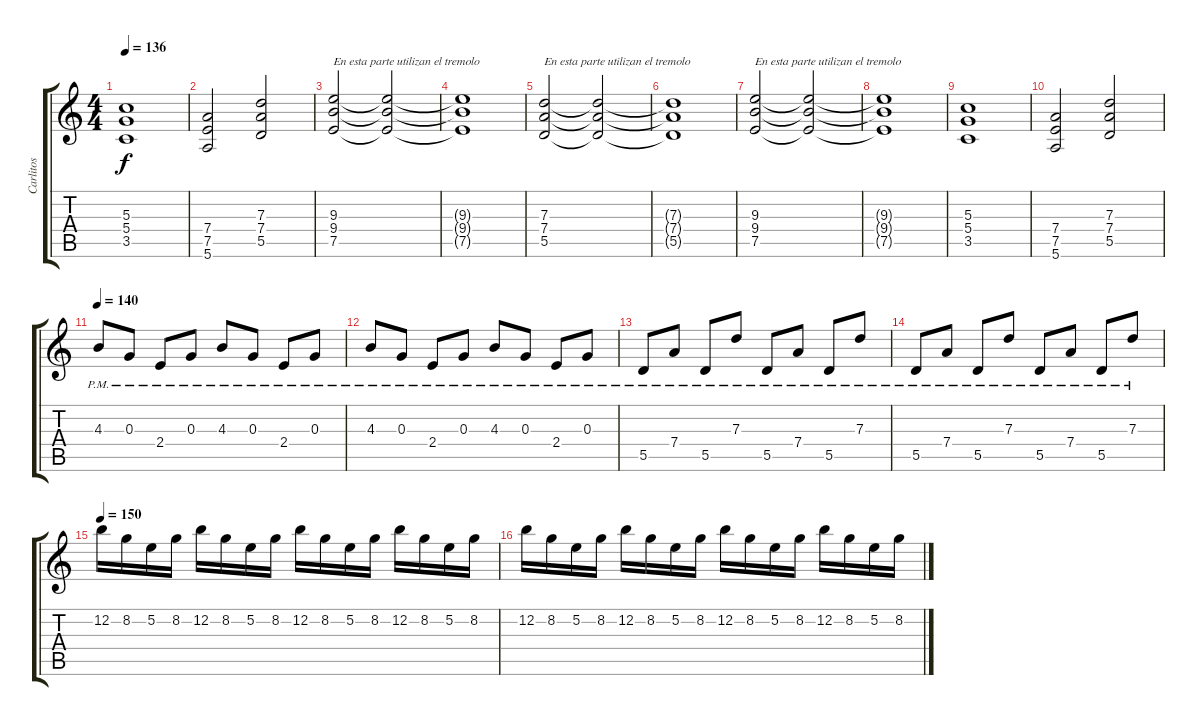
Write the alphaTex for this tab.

\track ("Carlitos" "Carlitos") {instrument overdrivenguitar}
\staff {score tabs}
\tuning (E4 B3 G3 D3 A2 E2) {hide}
\ts (4 4)
\tempo 136
\clef g2
\ks c
(5.3 5.4 3.5).1{dy f balance 8} |
(7.4 7.5 5.6).2 (7.3 7.4 5.5).2 |
(9.3 9.4 7.5).2{txt "En esta parte utilizan el tremolo"} (9.3{t} 9.4{t} 7.5{t}).2 |
(9.3{t} 9.4{t} 7.5{t}).1 |
(7.3 7.4 5.5).2{txt "En esta parte utilizan el tremolo"} (7.3{t} 7.4{t} 5.5{t}).2 |
(7.3{t} 7.4{t} 5.5{t}).1 |
(9.3 9.4 7.5).2{txt "En esta parte utilizan el tremolo"} (9.3{t} 9.4{t} 7.5{t}).2 |
(9.3{t} 9.4{t} 7.5{t}).1 |
(5.3 5.4 3.5).1 |
(7.4 7.5 5.6).2 (7.3 7.4 5.5).2 |
\tempo 140
4.3{pm}.8{volume 16} 0.3{pm}.8 2.4{pm}.8 0.3{pm}.8 4.3{pm}.8 0.3{pm}.8 2.4{pm}.8 0.3{pm}.8 |
4.3{pm}.8{volume 16} 0.3{pm}.8 2.4{pm}.8 0.3{pm}.8 4.3{pm}.8 0.3{pm}.8 2.4{pm}.8 0.3{pm}.8 |
5.5{pm}.8 7.4{pm}.8 5.5{pm}.8 7.3{pm}.8 5.5{pm}.8 7.4{pm}.8 5.5{pm}.8 7.3{pm}.8 |
5.5{pm}.8 7.4{pm}.8 5.5{pm}.8 7.3{pm}.8 5.5{pm}.8 7.4{pm}.8 5.5{pm}.8 7.3{pm}.8 |
\tempo 150
12.2.16{volume 12} 8.2.16 5.2.16 8.2.16 12.2.16 8.2.16 5.2.16 8.2.16 12.2.16 8.2.16 5.2.16 8.2.16 12.2.16 8.2.16 5.2.16 8.2.16 |
12.2.16 8.2.16 5.2.16 8.2.16 12.2.16 8.2.16 5.2.16 8.2.16 12.2.16 8.2.16 5.2.16 8.2.16 12.2.16 8.2.16 5.2.16 8.2.16
